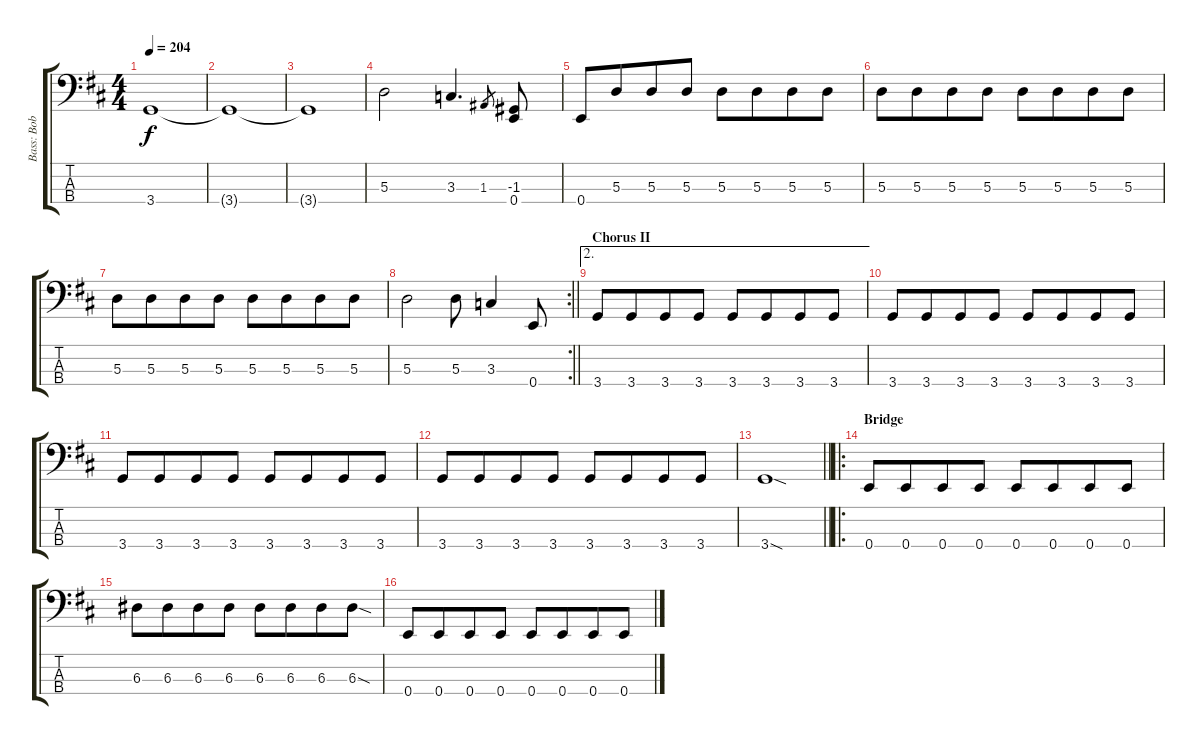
\track ("Bass: Bob" "Bass: Bob") {instrument electricbassfinger}
\staff {score tabs}
\tuning (G2 D2 A1 E1) {hide}
\ts (4 4)
\tempo 204
\clef f4
\ks d
3.4.1{dy f} |
3.4{t}.1 |
3.4{t}.1 |
5.3.2 3.3.4{d} 1.3.8{gr} (-1.3 0.4).8 |
0.4.8 5.3.8{beam merge} 5.3.8 5.3.8{beam split} 5.3.8 5.3.8{beam merge} 5.3.8 5.3.8 |
5.3.8 5.3.8{beam merge} 5.3.8 5.3.8{beam split} 5.3.8 5.3.8{beam merge} 5.3.8 5.3.8 |
5.3.8 5.3.8{beam merge} 5.3.8 5.3.8{beam split} 5.3.8 5.3.8{beam merge} 5.3.8 5.3.8 |
\rc 2
\barLineRight lightlight
5.3.2 5.3.8 3.3.4 0.4.8 |
\ae 2
\section ("" "Chorus II")
3.4.8 3.4.8{beam merge} 3.4.8 3.4.8 3.4.8 3.4.8{beam merge} 3.4.8 3.4.8 |
3.4.8 3.4.8{beam merge} 3.4.8 3.4.8 3.4.8 3.4.8{beam merge} 3.4.8 3.4.8 |
3.4.8 3.4.8{beam merge} 3.4.8 3.4.8 3.4.8 3.4.8{beam merge} 3.4.8 3.4.8 |
3.4.8 3.4.8{beam merge} 3.4.8 3.4.8 3.4.8 3.4.8{beam merge} 3.4.8 3.4.8 |
\barLineRight lightlight
3.4{sod}.1 |
\ro
\section ("" "Bridge")
0.4.8 0.4.8{beam merge} 0.4.8 0.4.8{beam split} 0.4.8 0.4.8{beam merge} 0.4.8 0.4.8 |
6.3.8 6.3.8{beam merge} 6.3.8 6.3.8 6.3.8 6.3.8{beam merge} 6.3.8 6.3{sod}.8 |
0.4.8 0.4.8{beam merge} 0.4.8 0.4.8{beam split} 0.4.8 0.4.8{beam merge} 0.4.8 0.4.8
